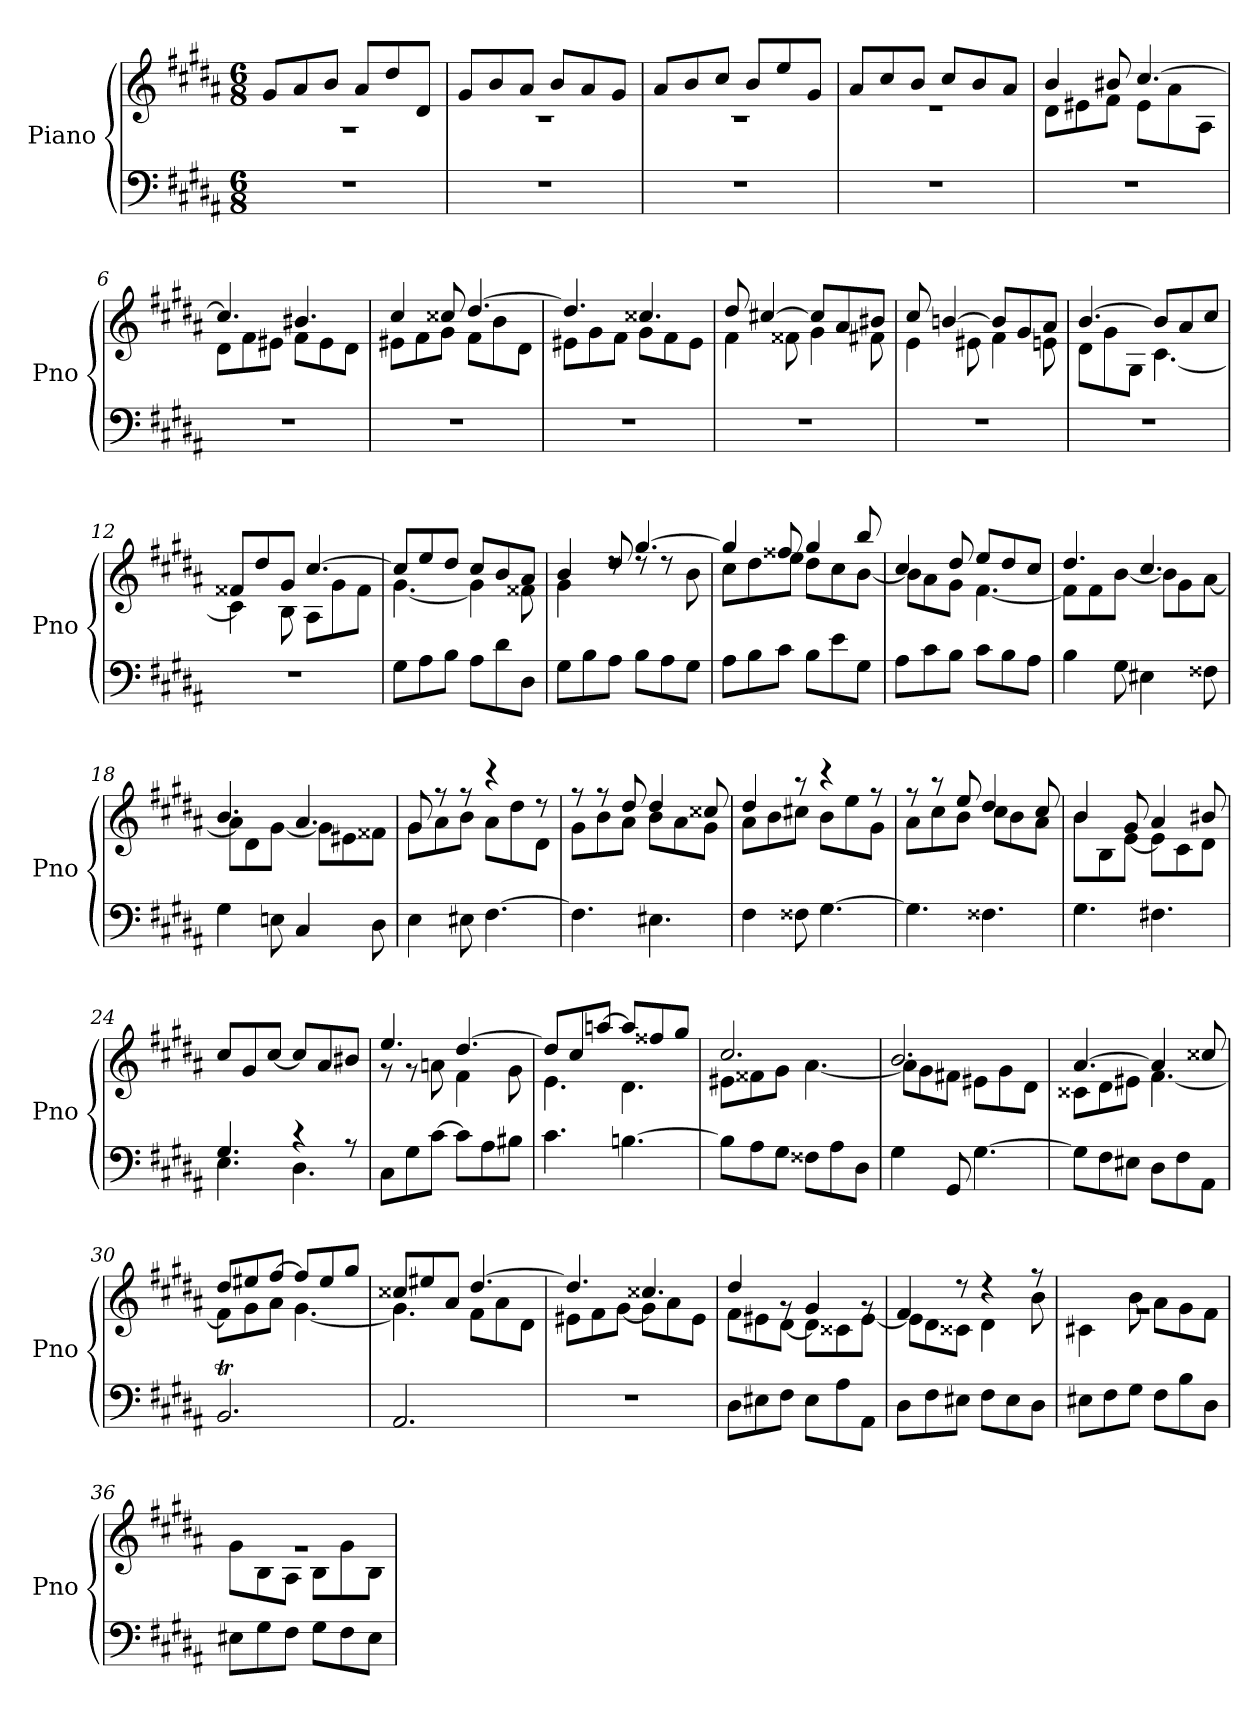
**kern	**kern
*part1	*part1
*staff2	*staff1
*I"Piano	*
*I'Pno	*
*clefF4	*clefG2
*k[f#c#g#d#a#]	*k[f#c#g#d#a#]
*M6/8	*M6/8
=1	=1
*	*^
2.r	8g#/L	2.r
.	8a#/	.
.	8b/J	.
.	8a#/L	.
.	8dd#/	.
.	8d#/J	.
=2	=2	=2
2.r	8g#/L	2.r
.	8b/	.
.	8a#/J	.
.	8b/L	.
.	8a#/	.
.	8g#/J	.
=3	=3	=3
2.r	8a#/L	2.r
.	8b/	.
.	8cc#/J	.
.	8b/L	.
.	8ee/	.
.	8g#/J	.
=4	=4	=4
2.r	8a#/L	2.r
.	8cc#/	.
.	8b/J	.
.	8cc#/L	.
.	8b/	.
.	8a#/J	.
=5	=5	=5
2.r	4b/	8d#\L
.	.	8e#X\
.	8b#X/	8f#\J
.	[4.cc#/	8e#\L
.	.	8a#\
.	.	8A#\J
!!LO:LB:g=z	!!
=6	=6	=6
2.r	4.cc#/]	8d#\L
.	.	8f#\
.	.	8e#X\J
.	4.b#X/	8f#\L
.	.	8e#\
.	.	8d#\J
!!LO:LB:g=z	!!
=7	=7	=7
2.r	4cc#/	8e#X\L
.	.	8f#\
.	8cc##X/	8g#\J
.	[4.dd#/	8f#\L
.	.	8b\
.	.	8d#\J
=8	=8	=8
2.r	4.dd#/]	8e#X\L
.	.	8g#\
.	.	8f#\J
.	4.cc##X/	8g#\L
.	.	8f#\
.	.	8e#\J
=9	=9	=9
2.r	8dd#/	4f#\
.	[4cc#X/	.
.	.	8f##X\
.	8cc#/L]	4g#\
.	8a#/	.
.	8b#X/J	8f#X\
=10	=10	=10
2.r	8cc#/	4e\
.	[4bn/	.
.	.	8e#X\
.	8b/L]	4f#\
.	8g#/	.
.	8a#/J	8en\
=11	=11	=11
2.r	[4.b/	8d#\L
.	.	8g#\
.	.	8G#\J
.	8b/L]	[4.c#\
.	8a#/	.
.	8cc#/J	.
!!LO:LB:g=z	!!
=12	=12	=12
2.r	8f##X/L	4c#\]
.	8dd#/	.
.	8g#/J	8B\
.	[4.cc#/	8A#\L
.	.	8g#\
.	.	8f##\J
=13	=13	=13
8G#\L	8cc#/L]	[4.g#\
8A#\	8ee/	.
8B\J	8dd#/J	.
8A#\L	8cc#/L	4g#\]
8d#\	8b/	.
8D#\J	8a#/J	8f##X\
=14	=14	=14
8G#\L	4b/	4g#\
8B\	.	.
8A#\J	8dd#/	8rdd
8B\L	[4.gg#/	8rdd
8A#\	.	8rdd
8G#\J	.	8b\
=15	=15	=15
8A#\L	4gg#/]	8cc#\L
8B\	.	8dd#\
8c#\J	8ff##X/	8ee\J
8B\L	4gg#/	8dd#\L
8e\	.	8cc#\
8G#\J	8bb/	[8b\J
=16	=16	=16
8A#\L	4cc#/	8b\L]
8c#\	.	8a#\
8B\J	8dd#/	8g#\J
8c#\L	8ee/L	[4.f#\
8B\	8dd#/	.
8A#\J	8cc#/J	.
!!LO:LB:g=z	!!
=17	=17	=17
4B\	4.dd#/	8f#\L]
.	.	8f#\
8G#\	.	[8b\J
4E#X\	4.cc#/	8b\L]
.	.	8g#\
8F##X\	.	[8a#\J
!!LO:LB:g=z	!!
=18	=18	=18
4G#\	4.b/	8a#\L]
.	.	8d#\
8En\	.	[8g#\J
4C#/	4.a#/	8g#\L]
.	.	8e#X\
8D#\	.	8f##X\J
=19	=19	=19
4E\	8g#/	8g#\L
.	8r	8a#\
8E#X\	8r	8b\J
[4.F#\	4r	8a#\L
.	.	8dd#\
.	8r	8d#\J
=20	=20	=20
4.F#\]	8r	8g#\L
.	8r	8b\
.	8dd#/	8a#\J
4.E#X\	4dd#/	8b\L
.	.	8a#\
.	8cc##X/	8g#\J
=21	=21	=21
4F#\	4dd#/	8a#\L
.	.	8b\
8F##X\	8r	8cc#X\J
[4.G#\	4r	8b\L
.	.	8ee\
.	8r	8g#\J
=22	=22	=22
4.G#\]	8r	8a#\L
.	8r	8cc#\
.	8ee/	8b\J
4.F##X\	4dd#/	8cc#\L
.	.	8b\
.	8cc#/	8a#\J
!!LO:PB:g=z	!!
=23	=23	=23
4.G#\	4b/	8b\L
.	.	8B\
.	8g#/	[8e\J
4.F#X\	4a#/	8e\L]
.	.	8c#\
.	8b#X/	8d#\J
*	*v	*v
!!LO:LB:g=z
=24	=24
*^	*
4.G#/	4.E\	8cc#/L
.	.	8g#/
.	.	[8cc#/J
4r	4.D#\	8cc#/L]
.	.	8a#/
8r	.	8b#X/J
*v	*v	*
=25	=25
*	*^
8C#\L	4.ee/	8r
8G#\	.	8r
[8c#\J	.	8an\
8c#\L]	[4.dd#/	4f#\
8A#\	.	.
8B#X\J	.	8g#\
=26	=26	=26
4.c#\	8dd#/L]	4.e\
.	8cc#/	.
.	[8aan/J	.
[4.Bn\	8aa/L]	4.d#\
.	8ff##X/	.
.	8gg#/J	.
=27	=27	=27
8B\L]	2.cc#/	8e#X\L
8A#\	.	8f##X\
8G#\J	.	8g#\J
8F##X\L	.	[4.a#\
8A#\	.	.
8D#\J	.	.
=28	=28	=28
4G#\	2.b/	8a#\L]
.	.	8g#\
8GG#/	.	8f#X\J
[4.G#\	.	8e#X\L
.	.	8g#\
.	.	8d#\J
!!LO:PB:g=z	!!
=29	=29	=29
8G#\L]	[4.a#/	8c##X\L
8F#\	.	8d#\
8E#X\J	.	8e#X\J
8D#\L	4a#/]	[4.f#\
8F#\	.	.
8AA#\J	8cc##X/	.
=30	=30	=30
2.BBT/	8dd#/L	8f#\L]
.	8ee#X/	8g#\
.	[8ff#/J	8a#\J
.	8ff#/L]	[4.g#\
.	8ee#/	.
.	8gg#/J	.
=31	=31	=31
2.AA#/	8cc##X/L	4.g#\]
.	8ee#X/	.
.	8a#/J	.
.	[4.dd#/	8f#\L
.	.	8a#\
.	.	8d#\J
=32	=32	=32
2.r	4.dd#/]	8e#X\L
.	.	8f#\
.	.	[8g#\J
.	4.cc##X/	8g#\L]
.	.	8a#\
.	.	8e#\J
=33	=33	=33
8D#\L	4dd#/	8f#\L
8E#X\	.	8e#X\
8F#\J	8rg	[8d#\J
8E#\L	4g#/	8d#\L]
8A#\	.	8c##X\
8AA#\J	8rg	[8e#\J
!!LO:LB:g=z	!!
=34	=34	=34
8D#\L	4f#/	8e#\L]
8F#\	.	8d#\
8E#X\J	8r	8c##X\J
8F#\L	4r	4d#\
8E#\	.	.
8D#\J	8r	8b\
=35	=35	=35
8E#X\L	2.rg	4c#X\
8F#\	.	.
8G#\J	.	8b\
8F#\L	.	8a#\L
8B\	.	8g#\
8D#\J	.	8f#\J
=36	=36	=36
8E#X\L	2.rg	8g#\L
8G#\	.	8B\
8F#\J	.	8A#\J
8G#\L	.	8B\L
8F#\	.	8g#\
8E#\J	.	8B\J
*	*v	*v
=	=
*-	*-
